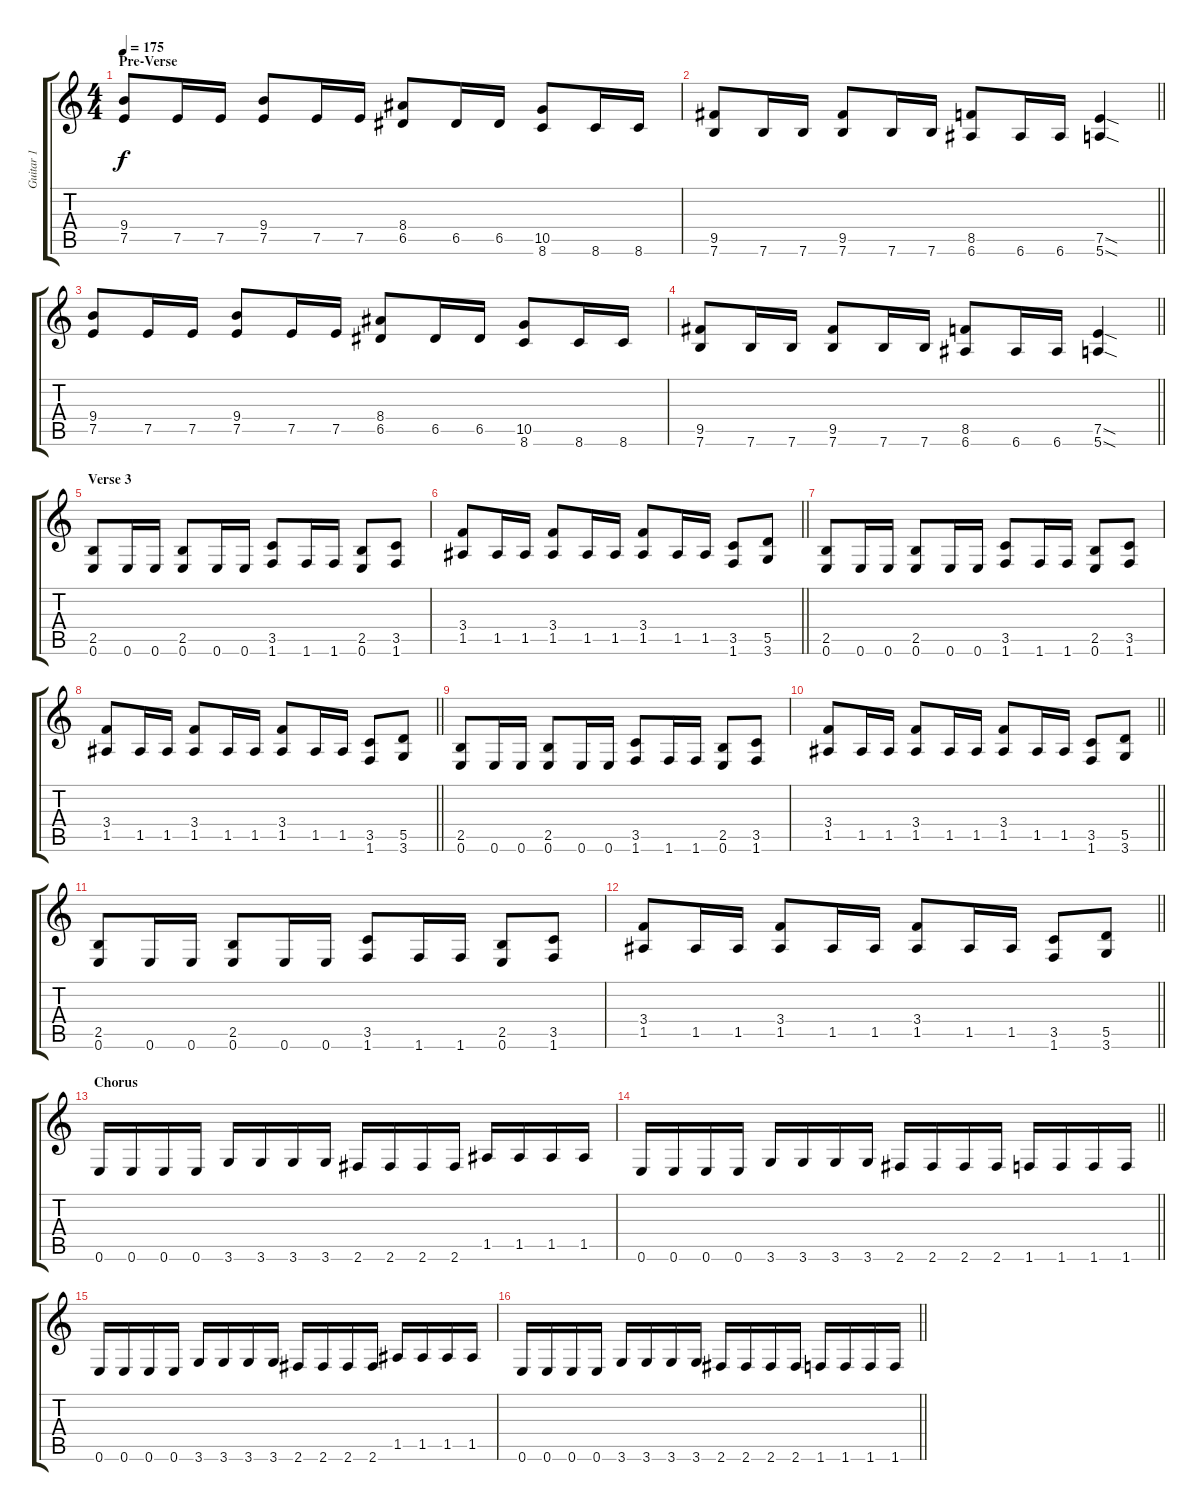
\track ("Guitar 1" "Guitar 1") {instrument distortionguitar}
\staff {score tabs}
\tuning (E4 B3 G3 D3 A2 E2) {hide}
\ts (4 4)
\section ("" "Pre-Verse")
\tempo 175
\clef g2
\ks c
(9.4 7.5).8{dy f} 7.5.16 7.5.16 (9.4 7.5).8 7.5.16 7.5.16 (8.4 6.5).8 6.5.16 6.5.16 (10.5 8.6).8 8.6.16 8.6.16 |
\barLineRight lightlight
(9.5 7.6).8 7.6.16 7.6.16 (9.5 7.6).8 7.6.16 7.6.16 (8.5 6.6).8 6.6.16 6.6.16 (7.5{sod} 5.6{sod}).4 |
(9.4 7.5).8 7.5.16 7.5.16 (9.4 7.5).8 7.5.16 7.5.16 (8.4 6.5).8 6.5.16 6.5.16 (10.5 8.6).8 8.6.16 8.6.16 |
\barLineRight lightlight
(9.5 7.6).8 7.6.16 7.6.16 (9.5 7.6).8 7.6.16 7.6.16 (8.5 6.6).8 6.6.16 6.6.16 (7.5{sod} 5.6{sod}).4 |
\section ("" "Verse 3")
(2.5 0.6).8 0.6.16 0.6.16 (2.5 0.6).8 0.6.16 0.6.16 (3.5 1.6).8 1.6.16 1.6.16 (2.5 0.6).8 (3.5 1.6).8 |
\barLineRight lightlight
(3.4 1.5).8 1.5.16 1.5.16 (3.4 1.5).8 1.5.16 1.5.16 (3.4 1.5).8 1.5.16 1.5.16 (3.5 1.6).8 (5.5 3.6).8 |
(2.5 0.6).8 0.6.16 0.6.16 (2.5 0.6).8 0.6.16 0.6.16 (3.5 1.6).8 1.6.16 1.6.16 (2.5 0.6).8 (3.5 1.6).8 |
\barLineRight lightlight
(3.4 1.5).8 1.5.16 1.5.16 (3.4 1.5).8 1.5.16 1.5.16 (3.4 1.5).8 1.5.16 1.5.16 (3.5 1.6).8 (5.5 3.6).8 |
(2.5 0.6).8 0.6.16 0.6.16 (2.5 0.6).8 0.6.16 0.6.16 (3.5 1.6).8 1.6.16 1.6.16 (2.5 0.6).8 (3.5 1.6).8 |
\barLineRight lightlight
(3.4 1.5).8 1.5.16 1.5.16 (3.4 1.5).8 1.5.16 1.5.16 (3.4 1.5).8 1.5.16 1.5.16 (3.5 1.6).8 (5.5 3.6).8 |
(2.5 0.6).8 0.6.16 0.6.16 (2.5 0.6).8 0.6.16 0.6.16 (3.5 1.6).8 1.6.16 1.6.16 (2.5 0.6).8 (3.5 1.6).8 |
\barLineRight lightlight
(3.4 1.5).8 1.5.16 1.5.16 (3.4 1.5).8 1.5.16 1.5.16 (3.4 1.5).8 1.5.16 1.5.16 (3.5 1.6).8 (5.5 3.6).8 |
\section ("" "Chorus")
0.6.16 0.6.16 0.6.16 0.6.16 3.6.16 3.6.16 3.6.16 3.6.16 2.6.16 2.6.16 2.6.16 2.6.16 1.5.16 1.5.16 1.5.16 1.5.16 |
\barLineRight lightlight
0.6.16 0.6.16 0.6.16 0.6.16 3.6.16 3.6.16 3.6.16 3.6.16 2.6.16 2.6.16 2.6.16 2.6.16 1.6.16 1.6.16 1.6.16 1.6.16 |
0.6.16 0.6.16 0.6.16 0.6.16 3.6.16 3.6.16 3.6.16 3.6.16 2.6.16 2.6.16 2.6.16 2.6.16 1.5.16 1.5.16 1.5.16 1.5.16 |
\barLineRight lightlight
0.6.16 0.6.16 0.6.16 0.6.16 3.6.16 3.6.16 3.6.16 3.6.16 2.6.16 2.6.16 2.6.16 2.6.16 1.6.16 1.6.16 1.6.16 1.6.16
